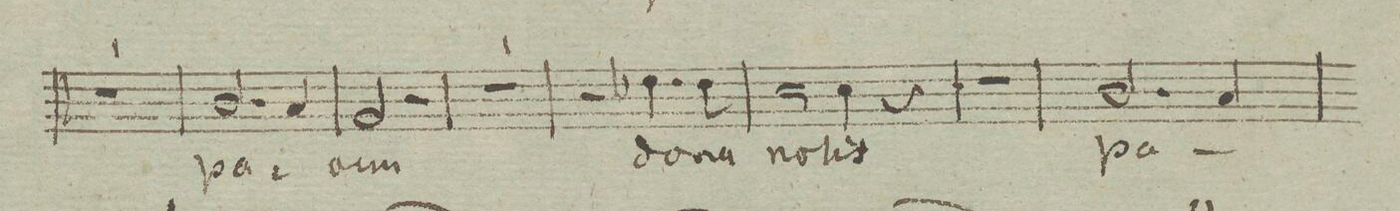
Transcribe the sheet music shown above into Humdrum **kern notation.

**kern	**text	**dynam
*I"Soprano. Tutti.	*	*
*clefC1	*	*
*k[cnfngn]	*	*
*met(c|)	*	*
*M2/2	*	*
1r	.	.
=104	=104	=104
2.g/	pa-	.
4f/	.	.
=105	=105	=105
2e/	-cem	.
2r	.	.
=106	=106	=106
1r	.	.
=107	=107	=107
2r	.	.
4.b-X\	do-	.
8b-\	-na	.
=108	=108	=108
2a\	no-	.
4a\	-bis	.
4r	.	.
=109	=109	=109
1r	.	.
=110	=110	=110
2.g/	pa-	.
4f/	.	.
=111	=111	=111
1ryy	.	.
=112	=112	=112
1ryy	.	.
=113	=113	=113
1ryy	.	.
=114	=114	=114
1ryy	.	.
=115	=115	=115
1ryy	.	.
=116	=116	=116
1ryy	.	.
=117	=117	=117
1ryy	.	.
=118	=118	=118
1ryy	.	.
=119	=119	=119
1ryy	.	.
=120	=120	=120
1ryy	.	.
=121	=121	=121
1ryy	.	.
=122	=122	=122
1ryy	.	.
=123	=123	=123
1ryy	.	.
=124	=124	=124
1ryy	.	.
=125	=125	=125
1ryy	.	.
=126	=126	=126
1ryy	.	.
=127	=127	=127
1ryy	.	.
=128	=128	=128
1ryy	.	.
=129	=129	=129
1ryy	.	.
=130	=130	=130
1ryy	.	.
=131	=131	=131
1ryy	.	.
=132	=132	=132
1ryy	.	.
=133	=133	=133
1ryy	.	.
=134	=134	=134
1ryy	.	.
=135	=135	=135
1ryy	.	.
=136	=136	=136
1ryy	.	.
=137	=137	=137
1ryy	.	.
=138	=138	=138
1ryy	.	.
=139	=139	=139
1ryy	.	.
=140	=140	=140
1ryy	.	.
=141	=141	=141
1ryy	.	.
=142	=142	=142
1ryy	.	.
=143	=143	=143
1ryy	.	.
=144	=144	=144
1ryy	.	.
=145	=145	=145
1ryy	.	.
=146	=146	=146
1ryy	.	.
=147	=147	=147
1ryy	.	.
=148	=148	=148
1ryy	.	.
=149	=149	=149
1ryy	.	.
=150	=150	=150
1ryy	.	.
=151	=151	=151
1ryy	.	.
=152	=152	=152
1ryy	.	.
=153	=153	=153
1ryy	.	.
=154	=154	=154
1ryy	.	.
=155	=155	=155
1ryy	.	.
=156	=156	=156
1ryy	.	.
=157	=157	=157
1ryy	.	.
=158	=158	=158
1ryy	.	.
=159	=159	=159
1ryy	.	.
=160	=160	=160
1ryy	.	.
=161	=161	=161
1ryy	.	.
=162	=162	=162
1ryy	.	.
=163	=163	=163
1ryy	.	.
=164	=164	=164
1ryy	.	.
=165	=165	=165
1ryy	.	.
=166	=166	=166
1ryy	.	.
=167	=167	=167
1ryy	.	.
=168	=168	=168
1ryy	.	.
=169	=169	=169
1ryy	.	.
=170	=170	=170
1ryy	.	.
=171	=171	=171
1ryy	.	.
=172	=172	=172
1ryy	.	.
=173	=173	=173
1ryy	.	.
=174	=174	=174
1ryy	.	.
=175	=175	=175
1ryy	.	.
=176	=176	=176
1ryy	.	.
=177	=177	=177
1ryy	.	.
=178	=178	=178
1ryy	.	.
=179	=179	=179
1ryy	.	.
=180	=180	=180
1ryy	.	.
=181	=181	=181
1ryy	.	.
=182	=182	=182
1ryy	.	.
=183	=183	=183
1ryy	.	.
=184	=184	=184
1ryy	.	.
=185	=185	=185
*-	*-	*-
